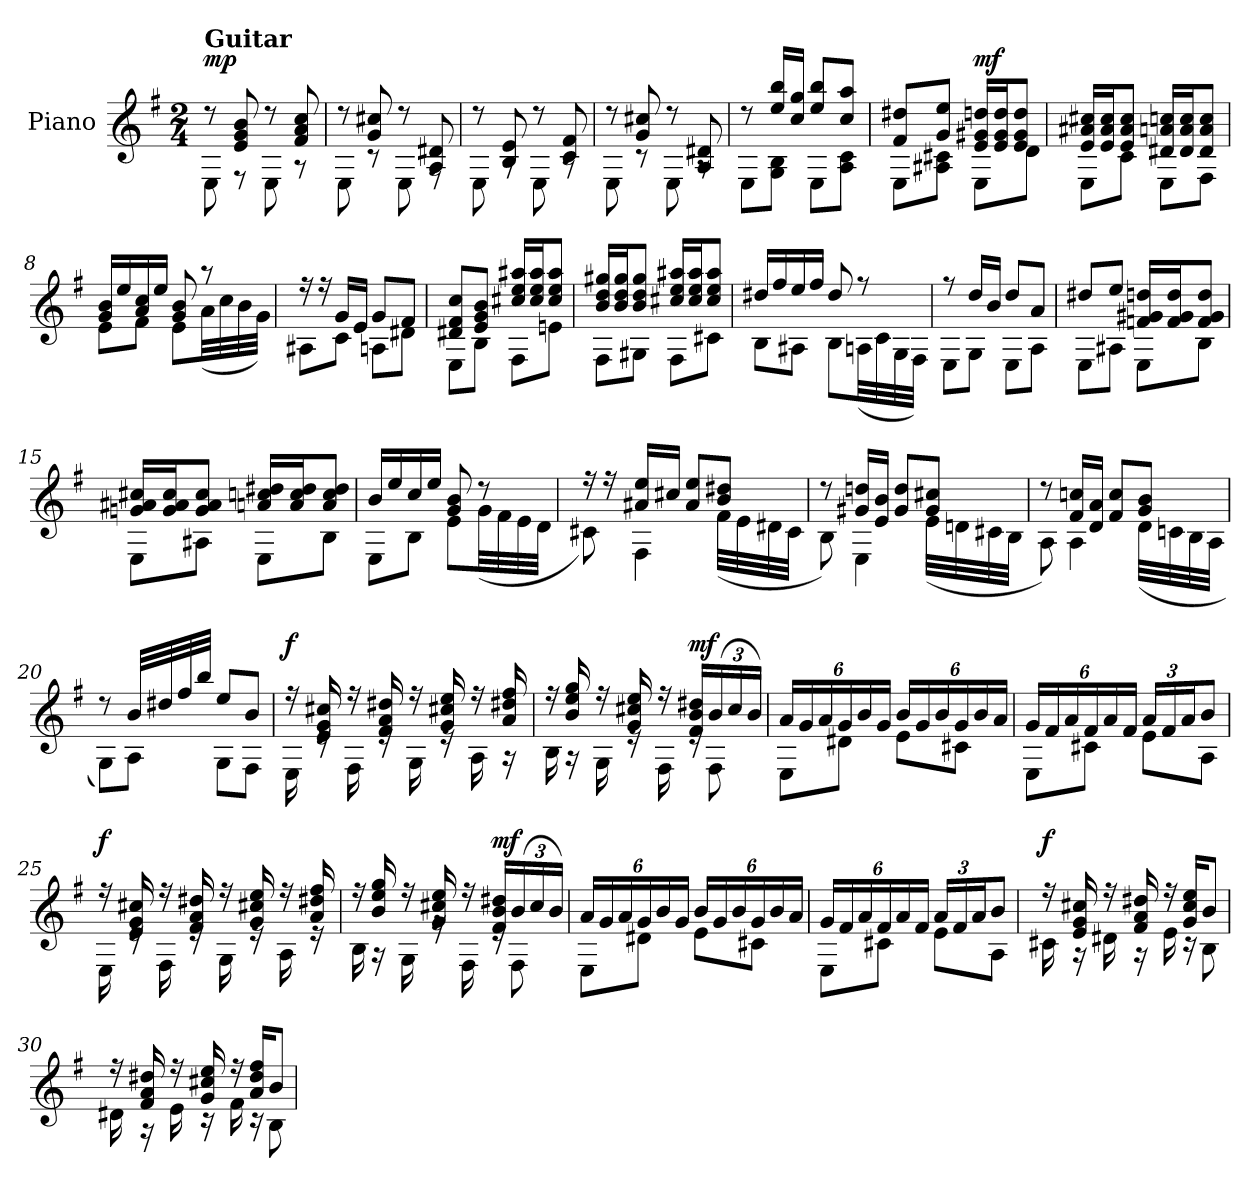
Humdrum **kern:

**kern	**dynam
*part1	*part1
*staff1	*staff1
*I"Piano	*
*I'Pno.	*
*clefG2	*
*k[f#]	*
*M2/4	*
*MM75	*
=1	=1
*^	*
!LO:TX:a:B:t=Guitar	!	!
!	!	!LO:DY:a
8r	8E:\	mp
8e/ 8g/ 8b/	8rF	.
8r	8E\	.
8f#/ 8a/ 8cc/	8rA	.
=2	=2	=2
8r	8E\	.
8g/ 8cc#X/	8rc	.
8r	8E\	.
8A/ 8d#X/	8rF	.
=3	=3	=3
8r	8E\	.
8B/ 8e/	8rA	.
8r	8E\	.
8c/ 8f#/	8rA	.
=4	=4	=4
8r	8E\	.
8g/ 8cc#X/	8rc	.
8r	8E\	.
8A/ 8d#X/	8rA	.
=5	=5	=5
8r	8E\L	.
16ee/ 16bb/LL	8G\ 8B\J	.
16cc/ 16gg/JJ	.	.
8ee/ 8bb/L	8E\L	.
8cc/ 8aa/J	8A\ 8c\J	.
!!LO:LB:g=z	!!
=6	=6	=6
8f#/ 8dd#X/L	8E\L	.
8g/ 8ee/J	8A#X\ 8c#X\J	.
!	!	!LO:DY:a
16e/ 16g#X/ 16ddn/LL	8E\L	mf
16e/ 16g#/ 16dd/J	.	.
8e/ 8g#/ 8dd/J	8d\J	.
=7	=7	=7
16e/ 16a#X/ 16cc#X/LL	8E\L	.
16e/ 16a#/ 16cc#/J	.	.
8e/ 8a#/ 8cc#/J	8c\J	.
16d#X/ 16an/ 16ccn/LL	8E\L	.
16d#/ 16a/ 16cc/J	.	.
8d#/ 8a/ 8cc/J	8F#\J	.
=8	=8	=8
16g/ 16b/LL	8e\L	.
16ee/	.	.
16a/ 16cc/	8f#\J	.
16ee/JJ	.	.
8g/ 8b/	8e\L	.
8r	(32a\LL	.
.	32cc\	.
.	32b\	.
.	32g\JJJ)	.
=9	=9	=9
16r	8A#X\L	.
16r	.	.
16g/LL	8c\J	.
16e/JJ	.	.
8g/L	8An\L	.
8f#/J	8d#X\J	.
!!LO:LB:g=z	!!
=10	=10	=10
8d#X/ 8f#/ 8cc/L	8E\L	.
8e/ 8g/ 8b/J	8B\J	.
16cc#X/ 16ee/ 16aa#X/LL	8F#\L	.
16cc#/ 16ee/ 16aa#/J	.	.
8cc#/ 8ee/ 8aa#/J	8en\J	.
=11	=11	=11
16b/ 16dd/ 16gg#X/LL	8F#\L	.
16b/ 16dd/ 16gg#/J	.	.
8b/ 8dd/ 8gg#/J	8G#X\J	.
16cc#X/ 16ee/ 16aa#X/LL	8F#\L	.
16cc#/ 16ee/ 16aa#/J	.	.
8cc#/ 8ee/ 8aa#/J	8c#X\J	.
=12	=12	=12
16dd#X/LL	8B\L	.
16ff#/	.	.
16ee/	8A#X\J	.
16ff#/JJ	.	.
8dd#/	8B\L	.
8r	(32An\LL	.
.	32c\	.
.	32G\	.
.	32F#\JJJ)	.
=13	=13	=13
8r	8E\L	.
16dd/LL	8G\J	.
16b/JJ	.	.
8dd/L	8E\L	.
8a/J	8A\J	.
!!LO:LB:g=z	!!
=14	=14	=14
8dd#X/L	8E\L	.
8ee/J	8A#X\J	.
16fn/ 16g#X/ 16ddn/LL	8E\L	.
16f/ 16g#/ 16dd/J	.	.
8f/ 8g#/ 8dd/J	8B\J	.
=15	=15	=15
16gn/ 16a#X/ 16cc#X/LL	8E\L	.
16g/ 16a#/ 16cc#/J	.	.
8g/ 8a#/ 8cc#/J	8A#X\J	.
16an/ 16ccn/ 16dd#X/LL	8E\L	.
16a/ 16cc/ 16dd#/J	.	.
8a/ 8cc/ 8dd#/J	8B\J	.
=16	=16	=16
16b/LL	8E\L	.
16ee/	.	.
16cc/	8B\J	.
16ee/JJ	.	.
8g/ 8b/	8e\L	.
8r	(32g\LL	.
.	32f#\	.
.	32e\	.
.	32d\JJJ	.
!!LO:LB:g=z	!!
=17	=17	=17
16r	8c#X\)	.
16r	.	.
16a#X/ 16ee/LL	4F#\	.
16cc#X/JJ	.	.
8a#/ 8ee/L	.	.
8b/ 8dd#X/J	(32f#\LLL	.
.	32e\	.
.	32d#X\	.
.	32c#\JJJ	.
=18	=18	=18
8r	8B\)	.
16g#X/ 16ddn/LL	4E\	.
16e/ 16b/JJ	.	.
8g#/ 8dd/L	.	.
8g#/ 8cc#X/J	(32e\LLL	.
.	32dn\	.
.	32c#X\	.
.	32B\JJJ	.
=19	=19	=19
8r	8A\)	.
16f#/ 16ccn/LL	4A\	.
16d/ 16a/JJ	.	.
8f#/ 8cc/L	.	.
8g/ 8b/J	(32d\LLL	.
.	32cn\	.
.	32B\	.
.	32A\JJJ	.
=20	=20	=20
8r	8G\L)	.
32b/LLL	8A\J	.
32dd#X/	.	.
32ff#/	.	.
32bb/JJJ	.	.
8ee/L	8G\L	.
8b/J	8F#\J	.
!!LO:LB:g=z	!!
=21	=21	=21
!	!	!LO:DY:a
16r	16E\	f
16e/ 16g/ 16cc#X/	16re	.
16r	16F#\	.
16f#/ 16a/ 16dd#X/	16re	.
16r	16G\	.
16g/ 16cc#X/ 16ee/	16re	.
16r	16A\	.
16a/ 16dd#X/ 16ff#/	16r	.
=22	=22	=22
16r	16B\	.
16b/ 16ee/ 16gg/	16r	.
16r	16G\	.
16g/ 16cc#X/ 16ee/	16re	.
16r	16F#\	.
!	!	!LO:DY:a
16f#/ 16b/ 16dd#X/LL	16re	mf
*Xbrackettup	*	*
(24b/	8F#\	.
24cc#/	.	.
24b/JJ)	.	.
=23	=23	=23
24a/LL	8E\L	.
24g/	.	.
24a/	.	.
24g/	8d#X\J	.
24b/	.	.
24g/JJ	.	.
24b/LL	8e\L	.
24g/	.	.
24b/	.	.
24g/	8c#X\J	.
24b/	.	.
24a/JJ	.	.
!!LO:LB:g=z	!!
=24	=24	=24
24g/LL	8E\L	.
24f#/	.	.
24a/	.	.
24f#/	8c#X\J	.
24a/	.	.
24f#/JJ	.	.
24a/LL	8e\L	.
24f#/	.	.
24a/J	.	.
8b/J	8A\J	.
=25	=25	=25
!	!	!LO:DY:a
16r	16E\	f
16e/ 16g/ 16cc#X/	16re	.
16r	16F#\	.
16f#/ 16a/ 16dd#X/	16re	.
16r	16G\	.
16g/ 16cc#X/ 16ee/	16re	.
16r	16A\	.
16a/ 16dd#X/ 16ff#/	16re	.
=26	=26	=26
16r	16B\	.
16b/ 16ee/ 16gg/	16r	.
16r	16G\	.
16g/ 16cc#X/ 16ee/	16rg	.
16r	16F#\	.
!	!	!LO:DY:a
16f#/ 16b/ 16dd#X/LL	16re	mf
(24b/	8F#\	.
24cc#/	.	.
24b/JJ)	.	.
!!LO:LB:g=z	!!
=27	=27	=27
24a/LL	8E\L	.
24g/	.	.
24a/	.	.
24g/	8d#X\J	.
24b/	.	.
24g/JJ	.	.
24b/LL	8e\L	.
24g/	.	.
24b/	.	.
24g/	8c#X\J	.
24b/	.	.
24a/JJ	.	.
=28	=28	=28
24g/LL	8E\L	.
24f#/	.	.
24a/	.	.
24f#/	8c#X\J	.
24a/	.	.
24f#/JJ	.	.
24a/LL	8e\L	.
24f#/	.	.
24a/J	.	.
8b/J	8A\J	.
=29	=29	=29
!	!	!LO:DY:a
16r	16c#X\	f
16e/ 16g/ 16cc#X/	16r	.
16r	16d#X\	.
16f#/ 16a/ 16dd#X/	16r	.
16r	16e\	.
16g/ 16cc#/ 16ee/KL	16r	.
8b/J	8B\	.
!!LO:LB:g=z	!!
=30	=30	=30
16r	16d#X\	.
16f#/ 16a/ 16dd#X/	16r	.
16r	16e\	.
16g/ 16cc#X/ 16ee/	16r	.
16r	16f#\	.
16a/ 16dd#/ 16ff#/KL	16r	.
8b/J	8B\	.
*v	*v	*
=	=
*-	*-
